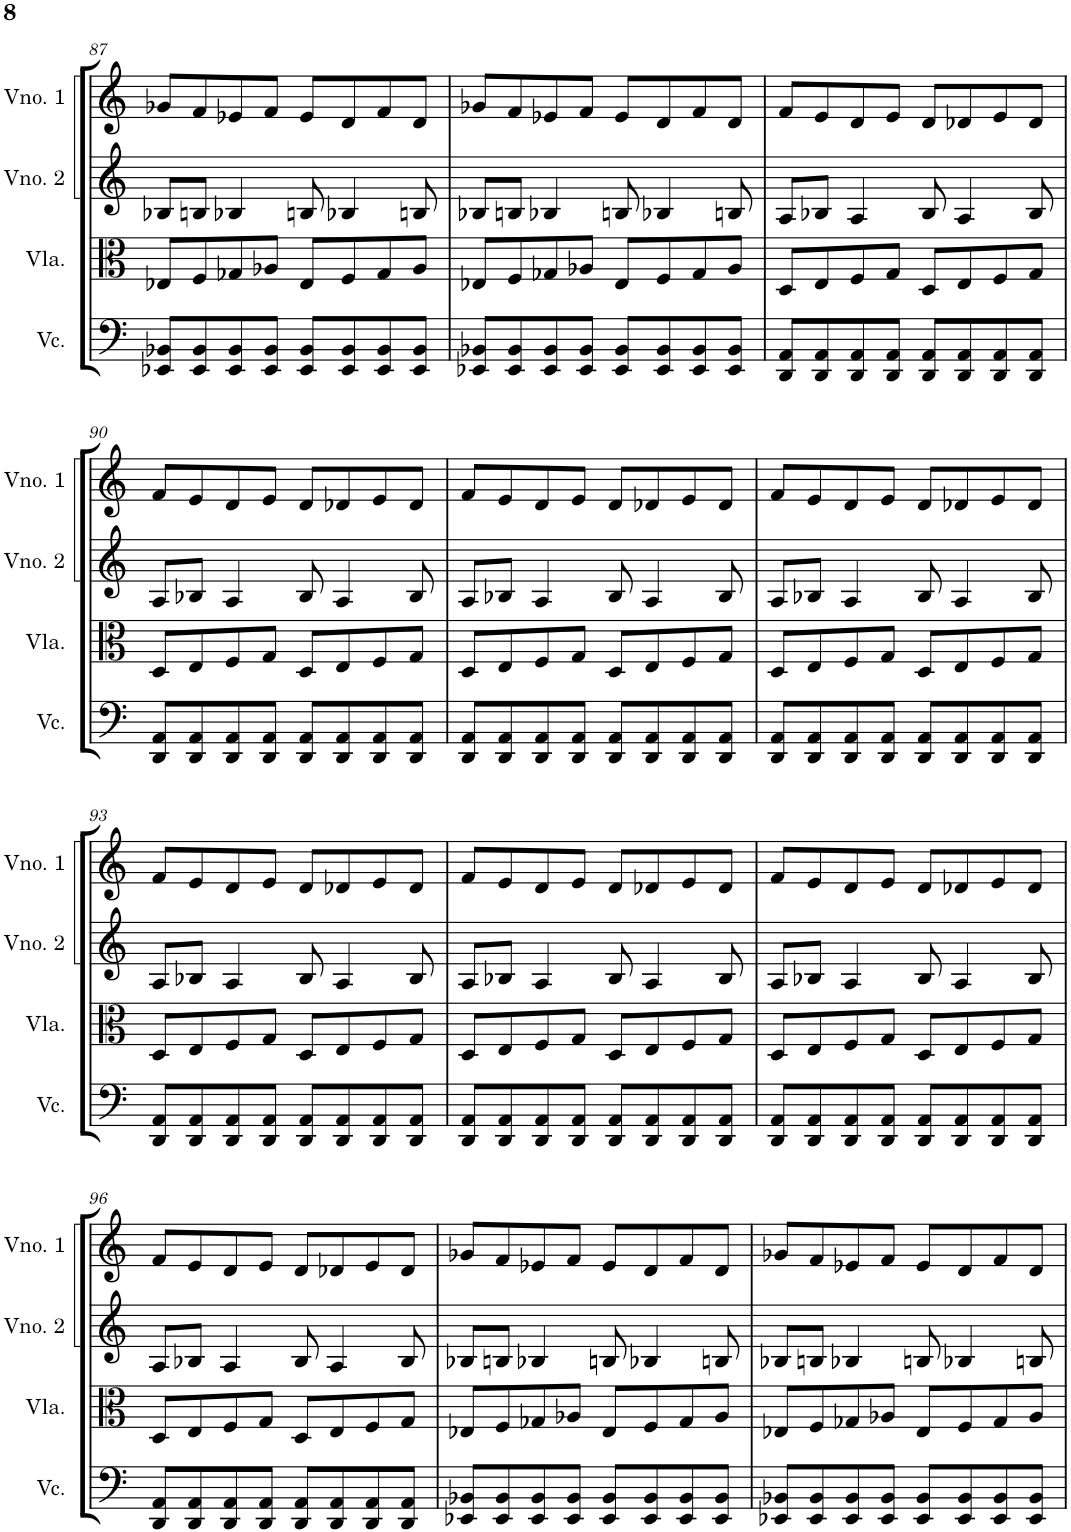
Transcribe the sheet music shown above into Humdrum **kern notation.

**kern	**kern	**kern	**kern
*part4	*part3	*part2	*part1
*staff4	*staff3	*staff2	*staff1
*I"Violoncelo	*I"Viola	*I"Violino 2	*I"Violino 1
*I'Vc.	*I'Vla.	*I'Vno. 2	*I'Vno. 1
!!LO:PB:g=z
*clefF4	*clefC3	*clefG2	*clefG2
*k[]	*k[]	*k[]	*k[]
*M4/4	*M4/4	*M4/4	*M4/4
=87	=87	=87	=87
8EE-X/ 8BB-X/L	8E-X/L	8B-X/L	8g-X/L
8EE-/ 8BB-/	8F/	8Bn/J	8f/
8EE-/ 8BB-/	8G-X/	4B-X/	8e-X/
8EE-/ 8BB-/J	8A-X/J	.	8f/J
8EE-/ 8BB-/L	8E-/L	8Bn/	8e-/L
8EE-/ 8BB-/	8F/	4B-X/	8d/
8EE-/ 8BB-/	8G-/	.	8f/
8EE-/ 8BB-/J	8A-/J	8Bn/	8d/J
=88	=88	=88	=88
8EE-X/ 8BB-X/L	8E-X/L	8B-X/L	8g-X/L
8EE-/ 8BB-/	8F/	8Bn/J	8f/
8EE-/ 8BB-/	8G-X/	4B-X/	8e-X/
8EE-/ 8BB-/J	8A-X/J	.	8f/J
8EE-/ 8BB-/L	8E-/L	8Bn/	8e-/L
8EE-/ 8BB-/	8F/	4B-X/	8d/
8EE-/ 8BB-/	8G-/	.	8f/
8EE-/ 8BB-/J	8A-/J	8Bn/	8d/J
=89	=89	=89	=89
8DD/ 8AA/L	8D/L	8A/L	8f/L
8DD/ 8AA/	8E/	8B-X/J	8e/
8DD/ 8AA/	8F/	4A/	8d/
8DD/ 8AA/J	8G/J	.	8e/J
8DD/ 8AA/L	8D/L	8B-/	8d/L
8DD/ 8AA/	8E/	4A/	8d-X/
8DD/ 8AA/	8F/	.	8e/
8DD/ 8AA/J	8G/J	8B-/	8d-/J
!!LO:LB:g=z
=90	=90	=90	=90
8DD/ 8AA/L	8D/L	8A/L	8f/L
8DD/ 8AA/	8E/	8B-X/J	8e/
8DD/ 8AA/	8F/	4A/	8d/
8DD/ 8AA/J	8G/J	.	8e/J
8DD/ 8AA/L	8D/L	8B-/	8d/L
8DD/ 8AA/	8E/	4A/	8d-X/
8DD/ 8AA/	8F/	.	8e/
8DD/ 8AA/J	8G/J	8B-/	8d-/J
=91	=91	=91	=91
8DD/ 8AA/L	8D/L	8A/L	8f/L
8DD/ 8AA/	8E/	8B-X/J	8e/
8DD/ 8AA/	8F/	4A/	8d/
8DD/ 8AA/J	8G/J	.	8e/J
8DD/ 8AA/L	8D/L	8B-/	8d/L
8DD/ 8AA/	8E/	4A/	8d-X/
8DD/ 8AA/	8F/	.	8e/
8DD/ 8AA/J	8G/J	8B-/	8d-/J
=92	=92	=92	=92
8DD/ 8AA/L	8D/L	8A/L	8f/L
8DD/ 8AA/	8E/	8B-X/J	8e/
8DD/ 8AA/	8F/	4A/	8d/
8DD/ 8AA/J	8G/J	.	8e/J
8DD/ 8AA/L	8D/L	8B-/	8d/L
8DD/ 8AA/	8E/	4A/	8d-X/
8DD/ 8AA/	8F/	.	8e/
8DD/ 8AA/J	8G/J	8B-/	8d-/J
!!LO:LB:g=z
=93	=93	=93	=93
8DD/ 8AA/L	8D/L	8A/L	8f/L
8DD/ 8AA/	8E/	8B-X/J	8e/
8DD/ 8AA/	8F/	4A/	8d/
8DD/ 8AA/J	8G/J	.	8e/J
8DD/ 8AA/L	8D/L	8B-/	8d/L
8DD/ 8AA/	8E/	4A/	8d-X/
8DD/ 8AA/	8F/	.	8e/
8DD/ 8AA/J	8G/J	8B-/	8d-/J
=94	=94	=94	=94
8DD/ 8AA/L	8D/L	8A/L	8f/L
8DD/ 8AA/	8E/	8B-X/J	8e/
8DD/ 8AA/	8F/	4A/	8d/
8DD/ 8AA/J	8G/J	.	8e/J
8DD/ 8AA/L	8D/L	8B-/	8d/L
8DD/ 8AA/	8E/	4A/	8d-X/
8DD/ 8AA/	8F/	.	8e/
8DD/ 8AA/J	8G/J	8B-/	8d-/J
=95	=95	=95	=95
8DD/ 8AA/L	8D/L	8A/L	8f/L
8DD/ 8AA/	8E/	8B-X/J	8e/
8DD/ 8AA/	8F/	4A/	8d/
8DD/ 8AA/J	8G/J	.	8e/J
8DD/ 8AA/L	8D/L	8B-/	8d/L
8DD/ 8AA/	8E/	4A/	8d-X/
8DD/ 8AA/	8F/	.	8e/
8DD/ 8AA/J	8G/J	8B-/	8d-/J
!!LO:LB:g=z
=96	=96	=96	=96
8DD/ 8AA/L	8D/L	8A/L	8f/L
8DD/ 8AA/	8E/	8B-X/J	8e/
8DD/ 8AA/	8F/	4A/	8d/
8DD/ 8AA/J	8G/J	.	8e/J
8DD/ 8AA/L	8D/L	8B-/	8d/L
8DD/ 8AA/	8E/	4A/	8d-X/
8DD/ 8AA/	8F/	.	8e/
8DD/ 8AA/J	8G/J	8B-/	8d-/J
=97	=97	=97	=97
8EE-X/ 8BB-X/L	8E-X/L	8B-X/L	8g-X/L
8EE-/ 8BB-/	8F/	8Bn/J	8f/
8EE-/ 8BB-/	8G-X/	4B-X/	8e-X/
8EE-/ 8BB-/J	8A-X/J	.	8f/J
8EE-/ 8BB-/L	8E-/L	8Bn/	8e-/L
8EE-/ 8BB-/	8F/	4B-X/	8d/
8EE-/ 8BB-/	8G-/	.	8f/
8EE-/ 8BB-/J	8A-/J	8Bn/	8d/J
=98	=98	=98	=98
8EE-X/ 8BB-X/L	8E-X/L	8B-X/L	8g-X/L
8EE-/ 8BB-/	8F/	8Bn/J	8f/
8EE-/ 8BB-/	8G-X/	4B-X/	8e-X/
8EE-/ 8BB-/J	8A-X/J	.	8f/J
8EE-/ 8BB-/L	8E-/L	8Bn/	8e-/L
8EE-/ 8BB-/	8F/	4B-X/	8d/
8EE-/ 8BB-/	8G-/	.	8f/
8EE-/ 8BB-/J	8A-/J	8Bn/	8d/J
=	=	=	=
*-	*-	*-	*-
